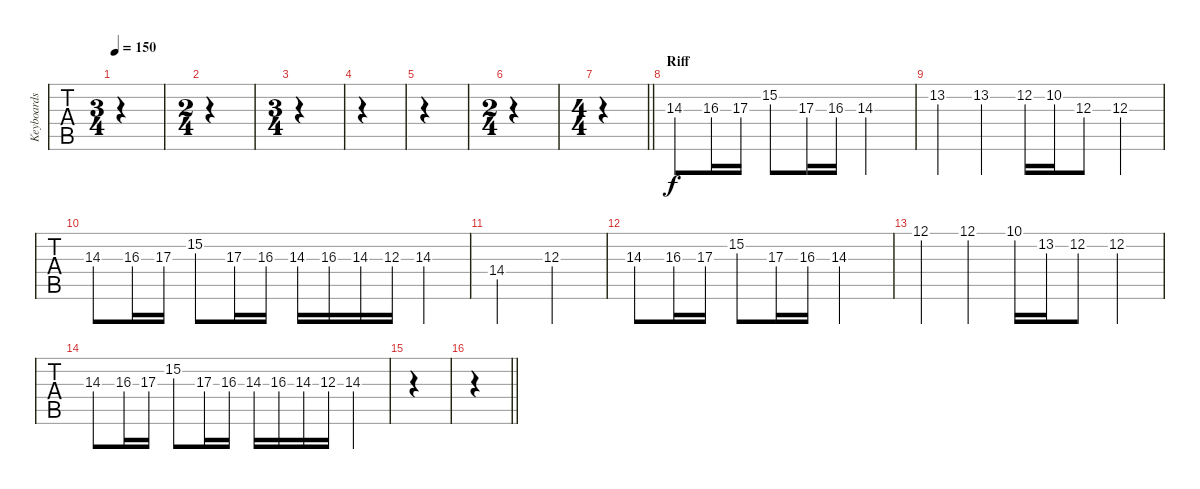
\track ("Keyboards" "Keyboards") {instrument accordion}
\staff {tabs}
\tuning (D4 A3 F3 C3 G2 D2) {hide}
\ts (3 4)
\tempo 150
\clef g2
\ks c
|
\ts (2 4)
|
\ts (3 4)
|
|
|
\ts (2 4)
|
\ts (4 4)
\barLineRight lightlight
|
\section ("" "Riff")
14.3.8 16.3.16 17.3.16 15.2.8 17.3.16 16.3.16 14.3.2 |
13.2.4 13.2.4 12.2.16 10.2.16 12.3.8 12.3.4 |
14.3.8 16.3.16 17.3.16 15.2.8 17.3.16 16.3.16 14.3.16 16.3.16 14.3.16 12.3.16 14.3.4 |
14.4.2 12.3.2 |
14.3.8 16.3.16 17.3.16 15.2.8 17.3.16 16.3.16 14.3.2 |
12.1.4 12.1.4 10.1.16 13.2.16 12.2.8 12.2.4 |
14.3.8 16.3.16 17.3.16 15.2.8 17.3.16 16.3.16 14.3.16 16.3.16 14.3.16 12.3.16 14.3.4 |
|
\barLineRight lightlight
